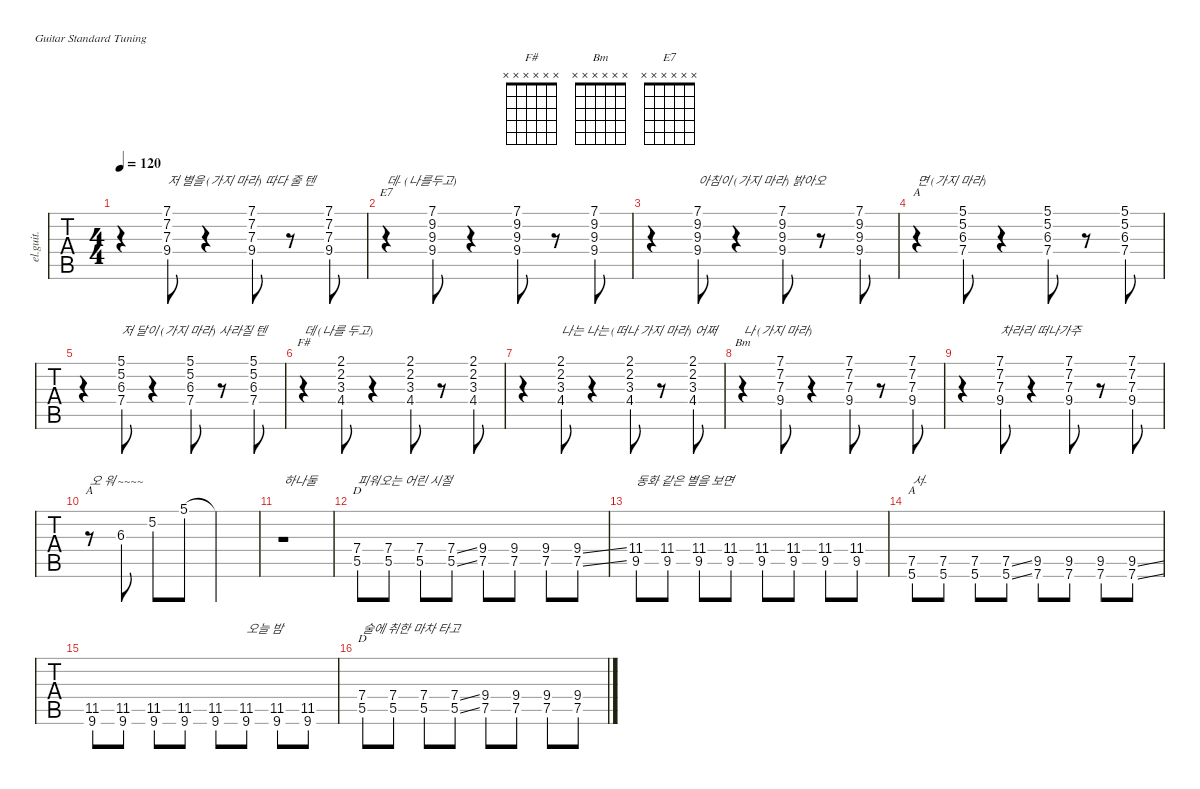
\defaultSystemsLayout 4
\hideDynamics
\bracketExtendMode nobrackets
\track ("Clean Guitar" "el.guit.") {instrument electricguitarclean}
\staff {tabs}
\tuning (E4 B3 G3 D3 A2 E2)
\chord ("A" x 2 2 2 0 x) {showdiagram false showfingering false barre (2 2)}
\chord ("D" 2 3 2 0 x x) {showdiagram false showfingering false barre 2}
\chord ("A" x x x x x 5) {showdiagram false showfingering false}
\chord ("F#" x x x x x x)
\chord ("Bm" x x x x x x)
\chord ("E7" x x x x x x)
\ts (4 4)
\tempo 120
\clef g2
\ks c
r.4{dy mf} (7.2{acc #} 7.1 9.4 7.3).8{txt "저 별을 (가지 마라) 따다 줄 텐"} r.4 (9.4 7.3 7.2{acc #} 7.1).8 r.8 (9.4 7.3 7.2{acc #} 7.1).8 |
r.4{ch "E7" txt "데- (나를두고)"} (9.2{acc #} 7.1 9.4 9.3).8 r.4 (9.4 9.3 9.2{acc #} 7.1).8 r.8 (9.4 9.3 9.2{acc #} 7.1).8 |
r.4 (9.2{acc #} 7.1 9.4 9.3).8{txt "아침이 (가지 마라) 밝아오"} r.4 (9.4 9.3 9.2{acc #} 7.1).8 r.8 (9.4 9.3 9.2{acc #} 7.1).8 |
r.4{ch "A" txt "면 (가지 마라)"} (5.2 5.1 7.4 6.3{acc #}).8 r.4 (7.4 6.3{acc #} 5.2 5.1).8 r.8 (7.4 6.3{acc #} 5.2 5.1).8 |
r.4 (5.2 5.1 7.4 6.3{acc #}).8{txt "저 달이 (가지 마라) 사라질 텐"} r.4 (7.4 6.3{acc #} 5.2 5.1).8 r.8 (7.4 6.3{acc #} 5.2 5.1).8 |
r.4{ch "F#" txt "데 (나를 두고)"} (2.2{acc #} 2.1{acc #} 4.4{acc #} 3.3{acc #}).8 r.4 (4.4{acc #} 3.3{acc #} 2.2{acc #} 2.1{acc #}).8 r.8 (4.4{acc #} 3.3{acc #} 2.2{acc #} 2.1{acc #}).8 |
r.4 (2.2{acc #} 2.1{acc #} 4.4{acc #} 3.3{acc #}).8{txt "나는 나는 (떠나 가지 마라) 어쩌"} r.4 (4.4{acc #} 3.3{acc #} 2.2{acc #} 2.1{acc #}).8 r.8 (4.4{acc #} 3.3{acc #} 2.2{acc #} 2.1{acc #}).8 |
r.4{ch "Bm" txt "나 (가지 마라)"} (7.2{acc #} 7.1 9.4 7.3).8 r.4 (9.4 7.3 7.2{acc #} 7.1).8 r.8 (9.4 7.3 7.2{acc #} 7.1).8 |
r.4 (7.2{acc #} 7.1 9.4 7.3).8{txt "차라리 떠나가주"} r.4 (9.4 7.3 7.2{acc #} 7.1).8 r.8 (9.4 7.3 7.2{acc #} 7.1).8 |
r.8{ch "A" txt "오 워 ~~~~"} 6.3{acc #}.8 5.2.8 5.1.8 5.1{t}.2 |
r.1{txt "하나둘"} |
(5.5 7.4).8{ch "D" txt "피워오는 어린 시절"} (5.5 7.4).8 (5.5 7.4).8 (5.5{ss} 7.4{ss}).8 (7.5 9.4).8 (7.5 9.4).8 (7.5 9.4).8 (7.5{ss} 9.4{ss}).8 |
(9.5{acc #} 11.4{acc #}).8{txt "동화 같은 별을 보면"} (9.5{acc #} 11.4{acc #}).8 (9.5{acc #} 11.4{acc #}).8 (9.5{acc #} 11.4{acc #}).8 (9.5{acc #} 11.4{acc #}).8 (9.5{acc #} 11.4{acc #}).8 (9.5{acc #} 11.4{acc #}).8 (9.5{acc #} 11.4{acc #}).8 |
(5.6 7.5).8{ch "A" txt "서-"} (5.6 7.5).8 (5.6 7.5).8 (5.6{ss} 7.5{ss}).8 (7.6 9.5{acc #}).8 (7.6 9.5{acc #}).8 (7.6 9.5{acc #}).8 (7.6{ss} 9.5{ss acc #}).8 |
(9.6{acc #} 11.5{acc #}).8 (9.6{acc #} 11.5{acc #}).8 (9.6{acc #} 11.5{acc #}).8 (9.6{acc #} 11.5{acc #}).8 (9.6{acc #} 11.5{acc #}).8 (9.6{acc #} 11.5{acc #}).8{txt "오늘 밤"} (9.6{acc #} 11.5{acc #}).8 (9.6{acc #} 11.5{acc #}).8 |
(5.5 7.4).8{ch "D" txt "술에 취한 마차 타고"} (5.5 7.4).8 (5.5 7.4).8 (5.5{ss} 7.4{ss}).8 (7.5 9.4).8 (7.5 9.4).8 (7.5 9.4).8 (7.5{ss} 9.4{ss}).8
